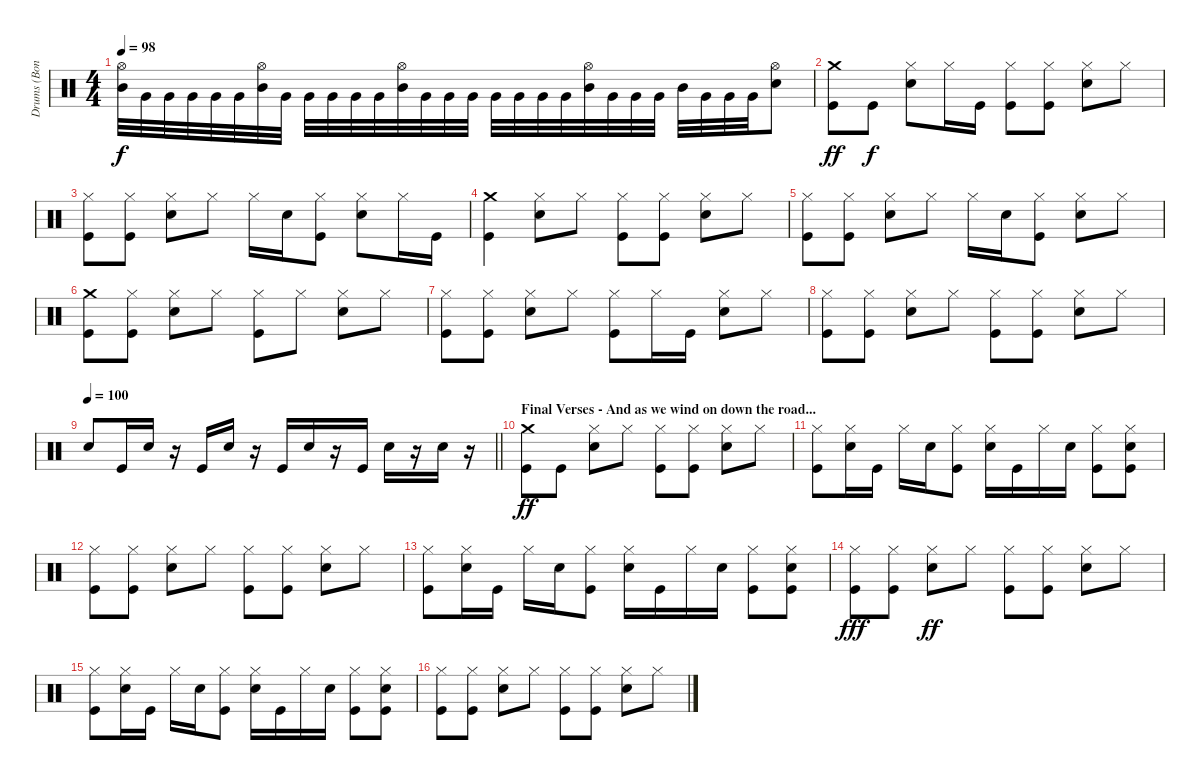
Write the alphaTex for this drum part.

\track ("Drums (Bonham)" "Drums (Bon") {instrument percussion}
\staff {score}
\articulation defaults
\ts (4 4)
\tempo 98
\clef neutral
\ks c
("Hi-Hat (open)" "Mid Tom (hit)").32{dy f} "Very Low Tom (hit)".32 "Very Low Tom (hit)".32 "Very Low Tom (hit)".32 "Very Low Tom (hit)".32 "Very Low Tom (hit)".32 ("Hi-Hat (open)" "Mid Tom (hit)").32 "Very Low Tom (hit)".32 "Very Low Tom (hit)".32 "Very Low Tom (hit)".32 "Very Low Tom (hit)".32 "Very Low Tom (hit)".32 ("Hi-Hat (open)" "Mid Tom (hit)").32 "Very Low Tom (hit)".32 "Very Low Tom (hit)".32 "Very Low Tom (hit)".32 "Very Low Tom (hit)".32 "Very Low Tom (hit)".32 "Very Low Tom (hit)".32 "Very Low Tom (hit)".32 ("Hi-Hat (open)" "Mid Tom (hit)").32 "Very Low Tom (hit)".32 "Very Low Tom (hit)".32 "Very Low Tom (hit)".32 "Mid Tom (hit)".32 "Very Low Tom (hit)".32 "Very Low Tom (hit)".32 "Very Low Tom (hit)".32 ("Hi-Hat (open)" "Electric Snare (hit)").8 |
("Crash medium (hit)" "Kick (hit)").8{dy ff} "Kick (hit)".8{dy f} ("Hi-Hat (closed)" "Electric Snare (hit)").8 "Hi-Hat (closed)".16 "Kick (hit)".16 ("Hi-Hat (closed)" "Kick (hit)").8 ("Hi-Hat (closed)" "Kick (hit)").8 ("Hi-Hat (closed)" "Electric Snare (hit)").8 "Hi-Hat (closed)".8 |
("Hi-Hat (closed)" "Kick (hit)").8 ("Hi-Hat (closed)" "Kick (hit)").8 ("Hi-Hat (closed)" "Electric Snare (hit)").8 "Hi-Hat (closed)".8 "Hi-Hat (closed)".16 "Electric Snare (hit)".16 ("Hi-Hat (closed)" "Kick (hit)").8 ("Hi-Hat (closed)" "Electric Snare (hit)").8 "Hi-Hat (closed)".16 "Kick (hit)".16 |
("Kick (hit)" "Crash medium (hit)").4 ("Hi-Hat (closed)" "Electric Snare (hit)").8 "Hi-Hat (closed)".8 ("Hi-Hat (closed)" "Kick (hit)").8 ("Hi-Hat (closed)" "Kick (hit)").8 ("Hi-Hat (closed)" "Electric Snare (hit)").8 "Hi-Hat (closed)".8 |
("Hi-Hat (closed)" "Kick (hit)").8 ("Hi-Hat (closed)" "Kick (hit)").8 ("Hi-Hat (closed)" "Electric Snare (hit)").8 "Hi-Hat (closed)".8 "Hi-Hat (closed)".16 "Electric Snare (hit)".16 ("Hi-Hat (closed)" "Kick (hit)").8 ("Hi-Hat (closed)" "Electric Snare (hit)").8 "Hi-Hat (closed)".8 |
("Crash medium (hit)" "Kick (hit)").8 ("Hi-Hat (closed)" "Kick (hit)").8 ("Hi-Hat (closed)" "Electric Snare (hit)").8 "Hi-Hat (closed)".8 ("Hi-Hat (closed)" "Kick (hit)").8 "Hi-Hat (closed)".8 ("Hi-Hat (closed)" "Electric Snare (hit)").8 "Hi-Hat (closed)".8 |
("Kick (hit)" "Hi-Hat (closed)").8 ("Kick (hit)" "Hi-Hat (closed)").8 ("Electric Snare (hit)" "Hi-Hat (closed)").8 "Hi-Hat (closed)".8 ("Kick (hit)" "Hi-Hat (closed)").8 "Hi-Hat (closed)".16 "Kick (hit)".16 ("Electric Snare (hit)" "Hi-Hat (closed)").8 "Hi-Hat (closed)".8 |
("Kick (hit)" "Hi-Hat (closed)").8 ("Kick (hit)" "Hi-Hat (closed)").8 ("Electric Snare (hit)" "Hi-Hat (closed)").8 "Hi-Hat (closed)".8 ("Kick (hit)" "Hi-Hat (closed)").8 ("Hi-Hat (closed)" "Kick (hit)").8 ("Electric Snare (hit)" "Hi-Hat (closed)").8 "Hi-Hat (closed)".8 |
\tempo 100
\barLineRight lightlight "Electric Snare (hit)".8 "Kick (hit)".16 "Electric Snare (hit)".16
r.16 "Kick (hit)".16 "Electric Snare (hit)".16 r.16 "Kick (hit)".16 "Electric Snare (hit)".16 r.16 "Kick (hit)".16 "Electric Snare (hit)".16 r.16 "Electric Snare (hit)".16 r.16 |
\section ("" "Final Verses - And as we wind on down the road...")
("Kick (hit)" "Crash medium (hit)").8{dy ff} "Kick (hit)".8 ("Electric Snare (hit)" "Hi-Hat (closed)").8 "Hi-Hat (closed)".8 ("Kick (hit)" "Hi-Hat (closed)").8 ("Kick (hit)" "Hi-Hat (closed)").8 ("Electric Snare (hit)" "Hi-Hat (closed)").8 "Hi-Hat (closed)".8 |
("Hi-Hat (closed)" "Kick (hit)").8 ("Hi-Hat (closed)" "Electric Snare (hit)").16 "Kick (hit)".16 "Hi-Hat (closed)".16 "Electric Snare (hit)".16 ("Hi-Hat (closed)" "Kick (hit)").8 ("Hi-Hat (closed)" "Electric Snare (hit)").16 "Kick (hit)".16 "Hi-Hat (closed)".16 "Electric Snare (hit)".16 ("Hi-Hat (closed)" "Kick (hit)").8 ("Hi-Hat (closed)" "Kick (hit)" "Electric Snare (hit)").8 |
("Kick (hit)" "Hi-Hat (closed)").8 ("Kick (hit)" "Hi-Hat (closed)").8 ("Electric Snare (hit)" "Hi-Hat (closed)").8 "Hi-Hat (closed)".8 ("Kick (hit)" "Hi-Hat (closed)").8 ("Kick (hit)" "Hi-Hat (closed)").8 ("Electric Snare (hit)" "Hi-Hat (closed)").8 "Hi-Hat (closed)".8 |
("Hi-Hat (closed)" "Kick (hit)").8 ("Hi-Hat (closed)" "Electric Snare (hit)").16 "Kick (hit)".16 "Hi-Hat (closed)".16 "Electric Snare (hit)".16 ("Hi-Hat (closed)" "Kick (hit)").8 ("Hi-Hat (closed)" "Electric Snare (hit)").16 "Kick (hit)".16 "Hi-Hat (closed)".16 "Electric Snare (hit)".16 ("Hi-Hat (closed)" "Kick (hit)").8 ("Hi-Hat (closed)" "Kick (hit)" "Electric Snare (hit)").8 |
("Kick (hit)" "Hi-Hat (closed)").8{dy fff} ("Kick (hit)" "Hi-Hat (closed)").8 ("Electric Snare (hit)" "Hi-Hat (closed)").8{dy ff} "Hi-Hat (closed)".8 ("Kick (hit)" "Hi-Hat (closed)").8 ("Kick (hit)" "Hi-Hat (closed)").8 ("Electric Snare (hit)" "Hi-Hat (closed)").8 "Hi-Hat (closed)".8 |
("Hi-Hat (closed)" "Kick (hit)").8 ("Hi-Hat (closed)" "Electric Snare (hit)").16 "Kick (hit)".16 "Hi-Hat (closed)".16 "Electric Snare (hit)".16 ("Hi-Hat (closed)" "Kick (hit)").8 ("Hi-Hat (closed)" "Electric Snare (hit)").16 "Kick (hit)".16 "Hi-Hat (closed)".16 "Electric Snare (hit)".16 ("Hi-Hat (closed)" "Kick (hit)").8 ("Hi-Hat (closed)" "Kick (hit)" "Electric Snare (hit)").8 |
("Kick (hit)" "Hi-Hat (closed)").8 ("Kick (hit)" "Hi-Hat (closed)").8 ("Electric Snare (hit)" "Hi-Hat (closed)").8 "Hi-Hat (closed)".8 ("Kick (hit)" "Hi-Hat (closed)").8 ("Kick (hit)" "Hi-Hat (closed)").8 ("Electric Snare (hit)" "Hi-Hat (closed)").8 "Hi-Hat (closed)".8
